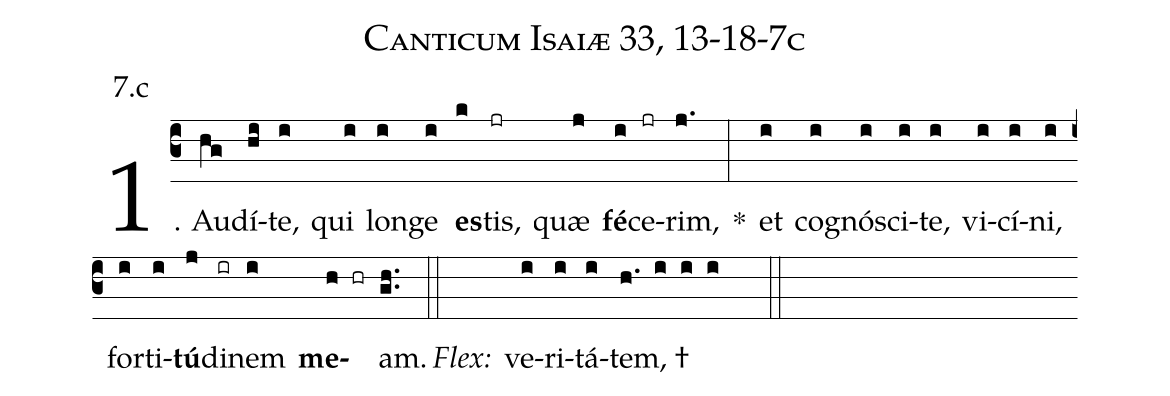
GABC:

name: Canticum Isaiæ 33, 13-18-7c;
annotation: 7.c;
%%
(c3)1. Au(hg)dí(hi)te,(i) qui(i) lon(i)ge(i) <b>es</b>(k)tis,(jr) quæ(j) <b>fé</b>(i)ce(jr)rim,(j.) *(:) et(i) co(i)gnó(i)sci(i)te,(i) vi(i)cí(i)ni,(i) for(i)ti(i)<b>tú</b>(j)di(ir)nem(i) <b>me</b>(h hr)am.(gh..) (::)
<i>Flex:</i>()  ve(i)ri(i)tá(i)tem, †(h. i i i  ::)
